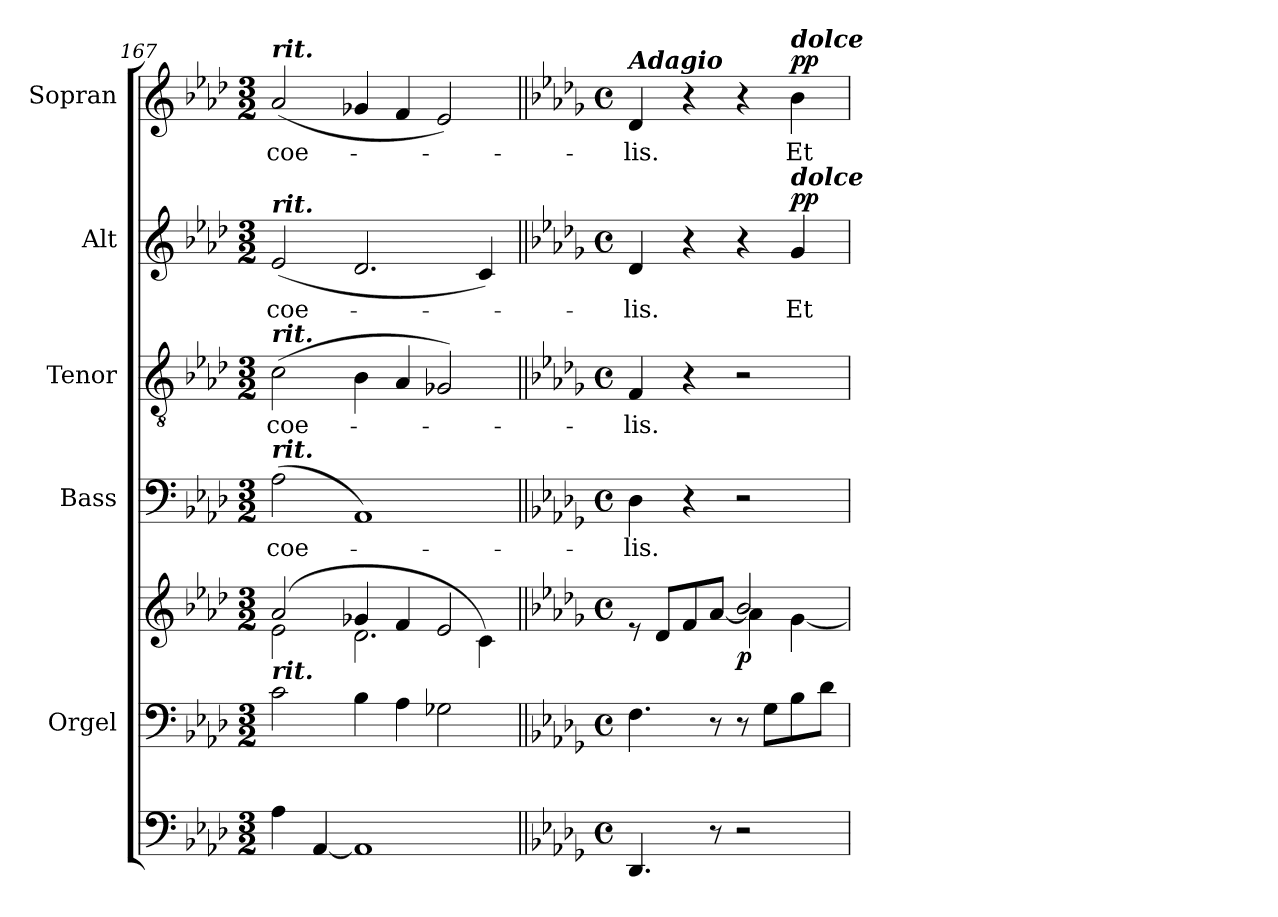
**kern	**kern	**kern	**dynam	**kern	**text	**kern	**text	**kern	**text	**dynam	**kern	**text	**dynam
*part6	*part5	*part5	*part5	*part4	*part4	*part3	*part3	*part2	*part2	*part2	*part1	*part1	*part1
*staff7	*staff6	*staff5	*staff5/6	*staff4	*staff4	*staff3	*staff3	*staff2	*staff2	*staff2	*staff1	*staff1	*staff1
*	*I"Orgel	*	*	*I"Bass	*	*I"Tenor	*	*I"Alt	*	*	*I"Sopran	*	*
*	*I'Org.	*	*	*I'B	*	*I'T	*	*I'A	*	*	*I'S	*	*
*clefF4	*clefF4	*clefG2	*	*clefF4	*	*clefGv2	*	*clefG2	*	*	*clefG2	*	*
*ITrd7c12	*	*	*	*	*	*	*	*	*	*	*	*	*
*k[b-e-a-d-]	*k[b-e-a-d-]	*k[b-e-a-d-]	*	*k[b-e-a-d-]	*	*k[b-e-a-d-]	*	*k[b-e-a-d-]	*	*	*k[b-e-a-d-]	*	*
*A-:	*A-:	*A-:	*	*A-:	*	*A-:	*	*A-:	*	*	*A-:	*	*
*M3/2	*M3/2	*M3/2	*	*M3/2	*	*M3/2	*	*M3/2	*	*	*M3/2	*	*
=167	=167	=167	=167	=167	=167	=167	=167	=167	=167	=167	=167	=167	=167
*	*	*^	*	*	*	*	*	*	*	*	*	*	*
!	!	!	!	!	!	!	!	!	!	!	!	!LO:TX:a:Bi:t=rit.	!	!
!	!	!	!	!	!	!	!	!	!LO:TX:a:Bi:t=rit.	!	!	!	!	!
!	!	!	!	!	!	!	!LO:TX:a:Bi:t=rit.	!	!	!	!	!	!	!
!	!	!	!	!	!LO:TX:a:Bi:t=rit.	!	!	!	!	!	!	!	!	!
!	!	!LO:TX:b:Bi:t=rit.	!	!	!	!	!	!	!	!	!	!	!	!
!	!	!	!	!	!	!LO:LY:b	!	!LO:LY:b	!	!LO:LY:b	!	!	!LO:LY:b	!
4AA-\	2c\	(2a-/	2e-\	.	(>2A-\	coe-	(>2c\	coe-	(<2e-/	coe-	.	(<2a-/	coe-	.
[4AAA-/	.	.	.	.	.	.	.	.	.	.	.	.	.	.
1AAA-]	4B-\	4g-X/	2.d-\	.	1AA-)	.	4B-\	.	2.d-/	.	.	4g-X/	.	.
.	4A-\	4f/	.	.	.	.	4A-/	.	.	.	.	4f/	.	.
.	2G-X\	2e-/	.	.	.	.	2G-X/)	.	.	.	.	2e-/)	.	.
.	.	.	4c\)	.	.	.	.	.	4c/)	.	.	.	.	.
!!LO:LB:g=z
=168||	=168||	=168||	=168||	=168||	=168||	=168||	=168||	=168||	=168||	=168||	=168||	=168||	=168||	=168||
*k[b-e-a-d-g-]	*k[b-e-a-d-g-]	*k[b-e-a-d-g-]	*	*	*k[b-e-a-d-g-]	*	*k[b-e-a-d-g-]	*	*k[b-e-a-d-g-]	*	*	*k[b-e-a-d-g-]	*	*
*D-:	*D-:	*D-:	*	*	*D-:	*	*D-:	*	*D-:	*	*	*D-:	*	*
*M4/4	*M4/4	*M4/4	*	*	*M4/4	*	*M4/4	*	*M4/4	*	*	*M4/4	*	*
*met(c)	*met(c)	*met(c)	*	*	*met(c)	*	*met(c)	*	*met(c)	*	*	*met(c)	*	*
!	!	!	!	!	!	!	!	!	!	!	!	!LO:TX:a:Bi:t=Adagio	!	!
!	!	!	!	!	!	!LO:LY:b	!	!LO:LY:b	!	!LO:LY:b	!	!	!LO:LY:b	!
4.DDD-/	4.F\	2ryy	8re	.	4D-\	-lis.	4F/	-lis.	4d-/	-lis.	.	4d-/	-lis.	.
.	.	.	8d-/L	.	.	.	.	.	.	.	.	.	.	.
.	.	.	8f/	.	4r	.	4r	.	4r	.	.	4r	.	.
8r	8r	.	[<8a-/J	.	.	.	.	.	.	.	.	.	.	.
!	!	!	!	!LO:DY:b	!	!	!	!	!	!	!	!	!	!
2r	8r	2b-/	4a-\]	p	2r	.	2r	.	4r	.	.	4r	.	.
.	8G-\L	.	.	.	.	.	.	.	.	.	.	.	.	.
!	!	!	!	!	!	!	!	!	!	!	!	!LO:TX:a:Bi:t=dolce	!	!
!	!	!	!	!	!	!	!	!	!LO:TX:a:Bi:t=dolce	!	!	!	!	!
!	!	!	!	!	!	!	!	!	!	!LO:LY:b	!LO:DY:a	!	!LO:LY:b	!LO:DY:a
.	8B-\	.	[<4g-\	.	.	.	.	.	4g-/	Et	pp	4b-\	Et	pp
.	8d-\J	.	.	.	.	.	.	.	.	.	.	.	.	.
*	*	*v	*v	*	*	*	*	*	*	*	*	*	*	*
=	=	=	=	=	=	=	=	=	=	=	=	=	=
*-	*-	*-	*-	*-	*-	*-	*-	*-	*-	*-	*-	*-	*-
